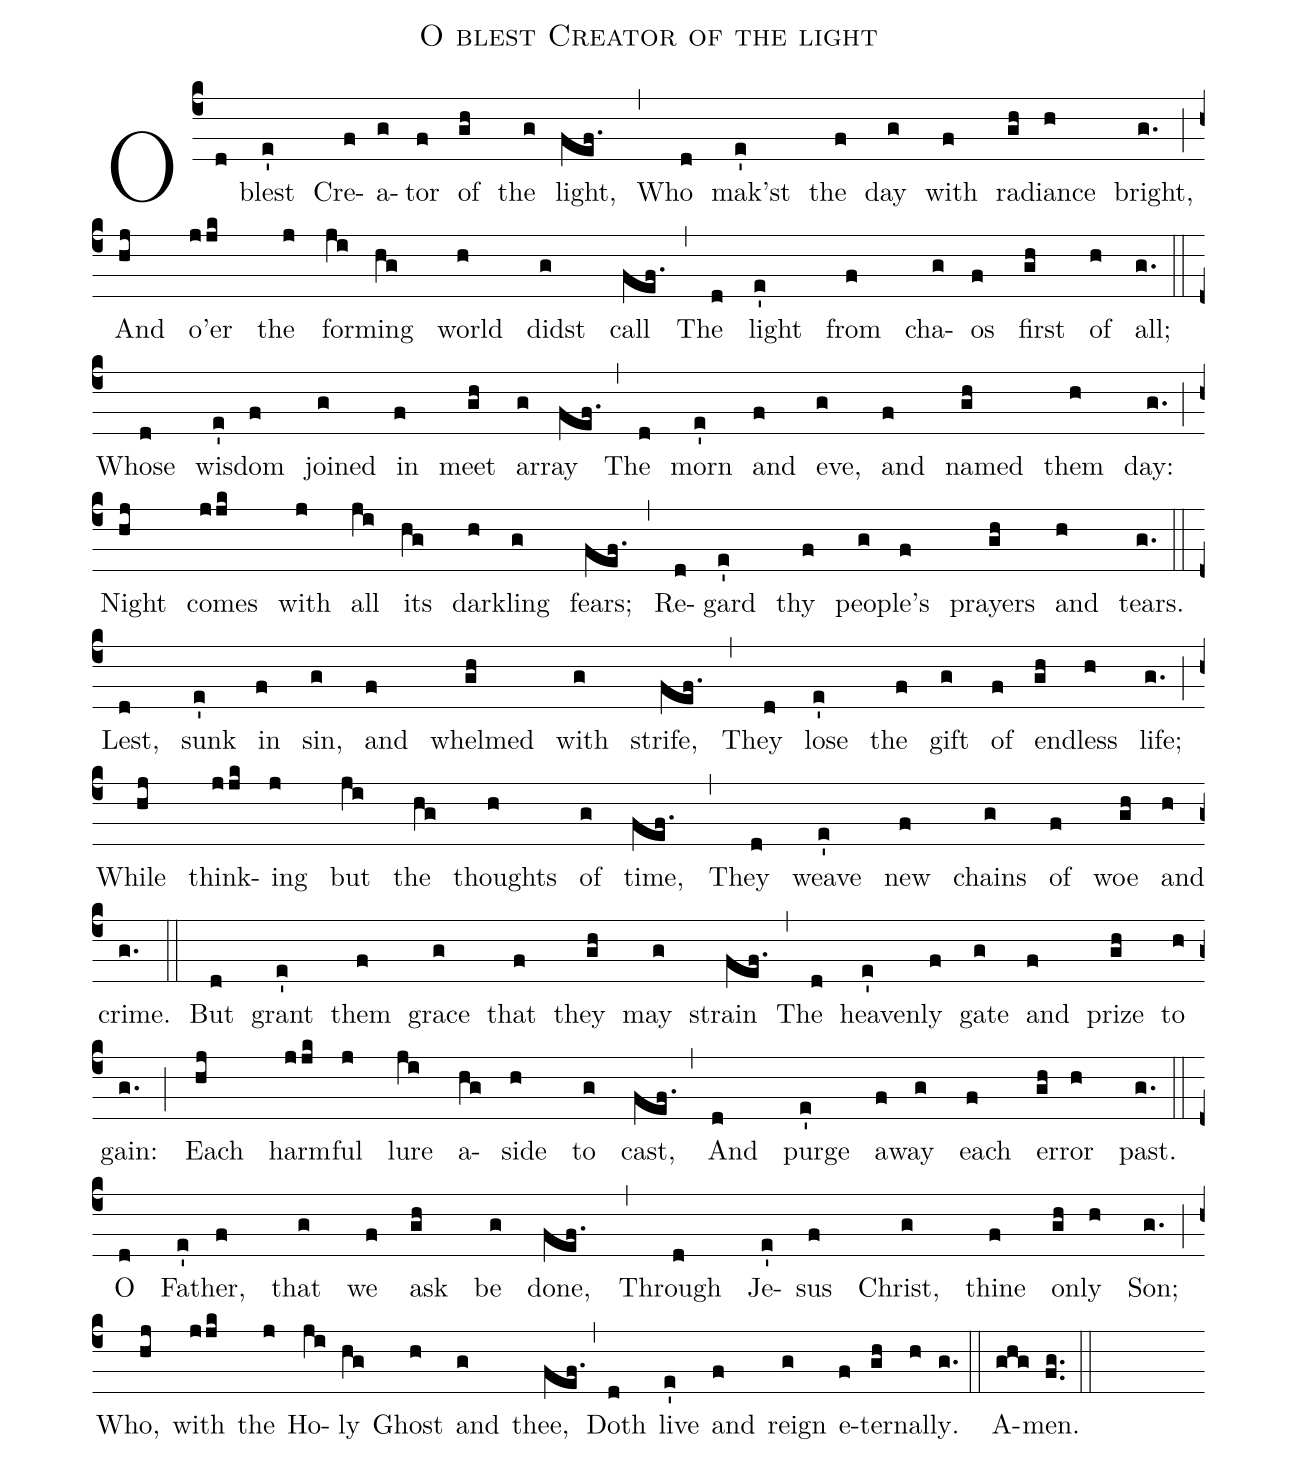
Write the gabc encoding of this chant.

name: O blest Creator of the light;
%%
(c4) O(d) blest(e') Cre(f)a(g)tor(f) of(gh) the(g) light,(fef.) (,)
Who(d) mak'st(e') the(f) day(g) with(f) ra(gh)diance(h) bright,(g.) (;z)
And(hj) o'er(jjk) the(j) for(ji)ming(hg) world(h) didst(g) call(fef.) (,)
The(d) light(e') from(f) cha(g)os(f) first(gh) of(h) all;(g.) (::z)

Whose(d) wis(e')dom(f) joined(g) in(f) meet(gh) ar(g)ray(fef.) (,)
The(d) morn(e') and(f) eve,(g) and(f) named(gh) them(h) day:(g.) (;z)
Night(hj) comes(jjk) with(j) all(ji) its(hg) dark(h)ling(g) fears;(fef.) (,)
Re(d)gard(e') thy(f) peo(g)ple's(f) prayers(gh) and(h) tears.(g.) (::z)

Lest,(d) sunk(e') in(f) sin,(g) and(f) whelmed(gh) with(g) strife,(fef.) (,)
They(d) lose(e') the(f) gift(g) of(f) end(gh)less(h) life;(g.) (;z)
While(hj) think(jjk)ing(j) but(ji) the(hg) thoughts(h) of(g) time,(fef.) (,)
They(d) weave(e') new(f) chains(g) of(f) woe(gh) and(hz) crime.(g.) (::)

But(d) grant(e') them(f) grace(g) that(f) they(gh) may(g) strain(fef.) (,)
The(d) heaven(e')ly(f) gate(g) and(f) prize(gh) to(hz) gain:(g.) (;)
Each(hj) harm(jjk)ful(j) lure(ji) a(hg)side(h) to(g) cast,(fef.) (,)
And(d) purge(e') a(f)way(g) each(f) er(gh)ror(h) past.(g.) (::z)

O(d) Fa(e')ther,(f) that(g) we(f) ask(gh) be(g) done,(fef.) (,)
Through(d) Je(e')sus(f) Christ,(g) thine(f) on(gh)ly(h) Son;(g.) (;z)
Who,(hj) with(jjk) the(j) Ho(ji)ly(hg) Ghost(h) and(g) thee,(fef.) (,)
Doth(d) live(e') and(f) reign(g) e(f)ter(gh)nal(h)ly.(g.) (::)
A(ghg)men.(fg..) (::)
